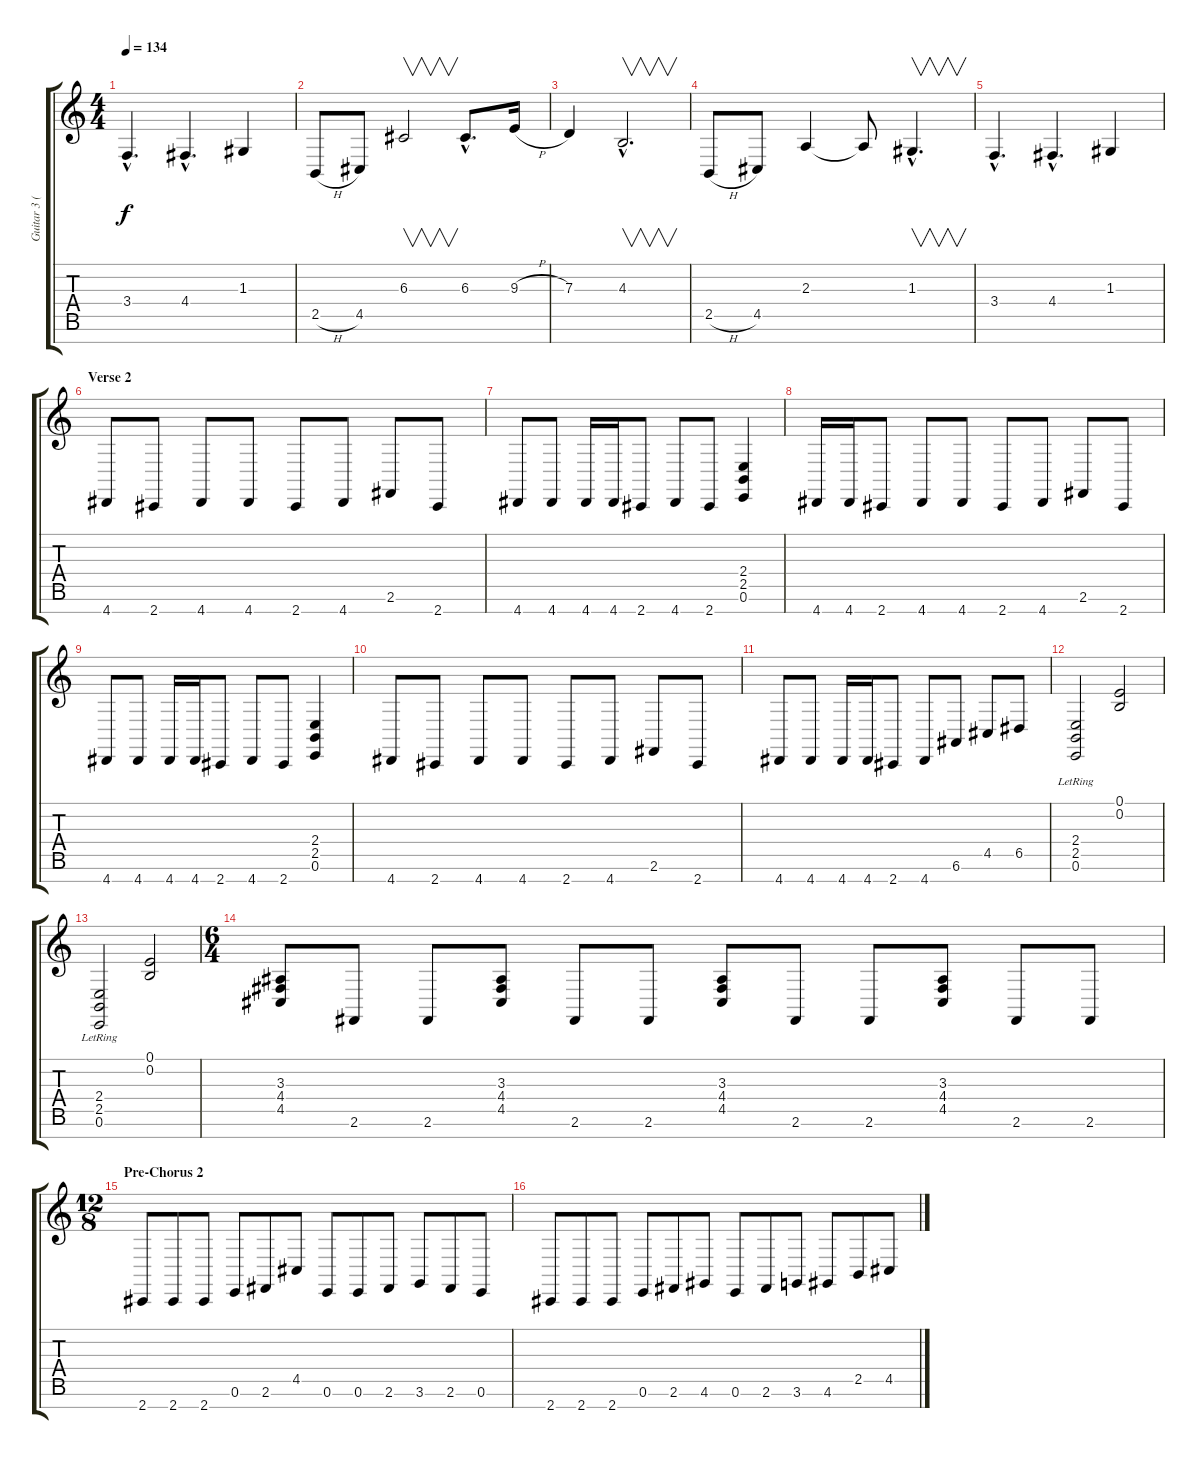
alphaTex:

\track ("Guitar 3 (Dbl)" "Guitar 3 (") {instrument lead2sawtooth}
\staff {score tabs}
\tuning (E4 B3 G3 D3 A2 E2 B1) {hide}
\ts (4 4)
\tempo 134
\clef g2
\ks c
3.4{hac}.4{d dy f} 4.4{hac}.4{d} 1.3.4 |
2.5{h}.8 4.5.8 6.3.2{v} 6.3{hac}.8{d} 9.3{h}.16 |
7.3.4 4.3{hac}.2{v d} |
2.5{h}.8 4.5.8 2.3.4 2.3{t}.8 1.3{hac}.4{v d} |
3.4{hac}.4{d} 4.4{hac}.4{d} 1.3.4 |
\section ("" "Verse 2")
4.7.8 2.7.8 4.7.8 4.7.8 2.7.8 4.7.8 2.6.8 2.7.8 |
4.7.8 4.7.8 4.7.16 4.7.16 2.7.8 4.7.8 2.7.8 (2.4 2.5 0.6).4 |
4.7.16 4.7.16 2.7.8 4.7.8 4.7.8 2.7.8 4.7.8 2.6.8 2.7.8 |
4.7.8 4.7.8 4.7.16 4.7.16 2.7.8 4.7.8 2.7.8 (2.4 2.5 0.6).4 |
4.7.8 2.7.8 4.7.8 4.7.8 2.7.8 4.7.8 2.6.8 2.7.8 |
4.7.8 4.7.8 4.7.16 4.7.16 2.7.8 4.7.8 6.6.8 4.5.8 6.5.8 |
(2.4{lr} 2.5{lr} 0.6{lr}).2 (0.1 0.2).2 |
(2.4{lr} 2.5{lr} 0.6{lr}).2 (0.1 0.2).2 |
\ts (6 4)
(3.3 4.4 4.5).8 2.6.8 2.6.8 (3.3 4.4 4.5).8 2.6.8 2.6.8 (3.3 4.4 4.5).8 2.6.8 2.6.8 (3.3 4.4 4.5).8 2.6.8 2.6.8 |
\ts (12 8)
\section ("" "Pre-Chorus 2")
2.7.8 2.7.8 2.7.8 0.6.8 2.6.8 4.5.8 0.6.8 0.6.8 2.6.8 3.6.8 2.6.8 0.6.8 |
2.7.8 2.7.8 2.7.8 0.6.8 2.6.8 4.6.8 0.6.8 2.6.8 3.6.8 4.6.8 2.5.8 4.5.8
